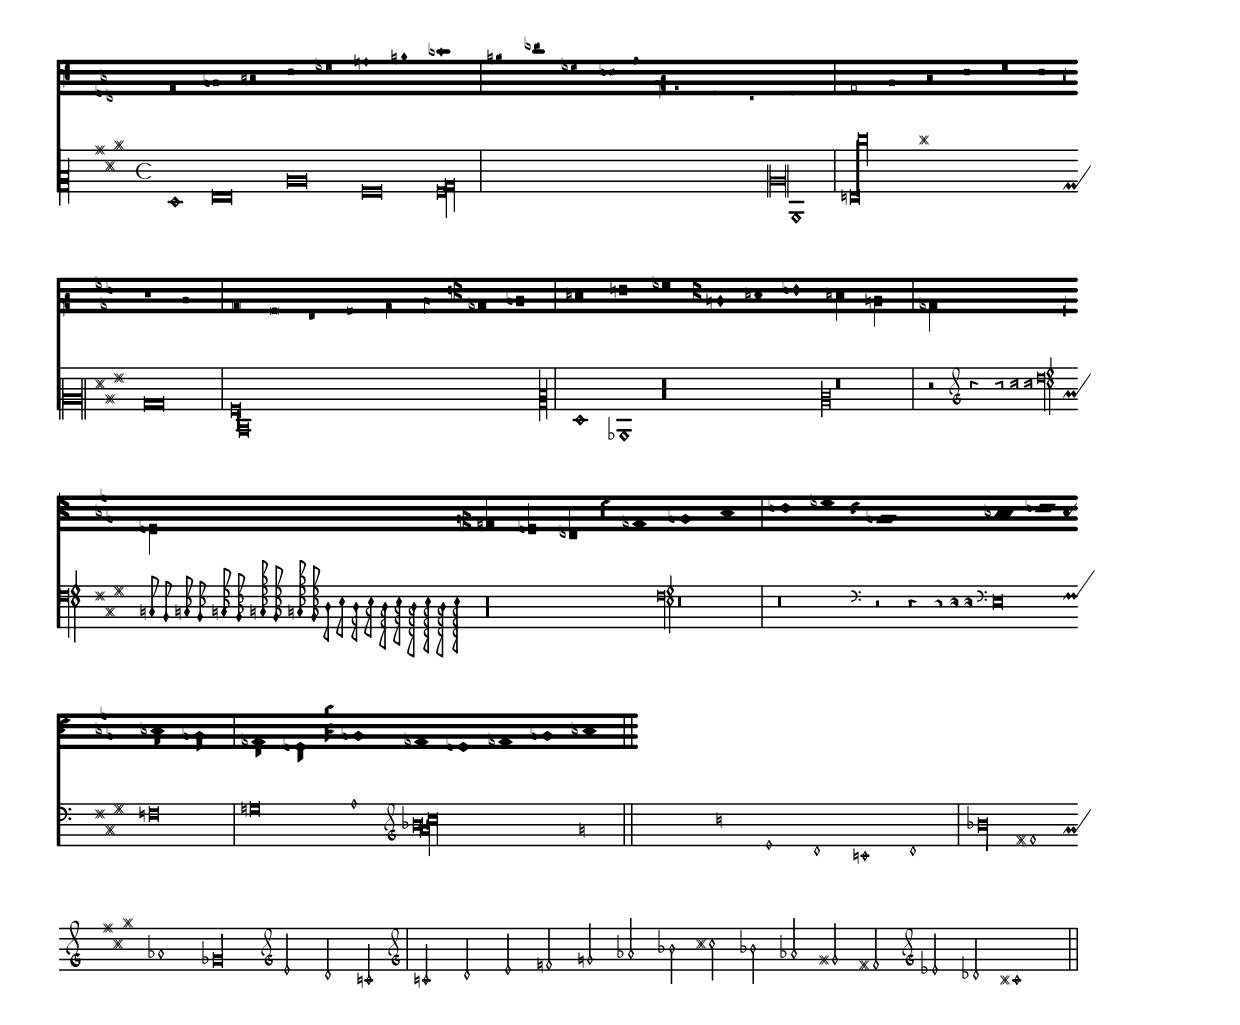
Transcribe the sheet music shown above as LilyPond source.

%% Do not edit this file; it is automatically
%% generated from LSR http://lsr.dsi.unimi.it
%% This file is in the public domain.
\version "2.13.39"

\header {
  lsrtags = "ancient-notation"

%% Translation of GIT committish: a874fda3641c9e02f61be5c41b215b8304b8ed00
  texidoces = "
Aquí se muestran muchos de (¿o quizá todos?) los símbolos que
están contemplados por la capacidad de LilyPond para la música
antigua.
"

  doctitlees = "Tipografía de música antigua"


%% Translation of GIT committish: 9a65042d49324f2e3dff18c4b0858def81232eea
  texidocfr ="
Voici comment graver la plupart, sinon tous les symboles que
LilyPond prend en charge en matière de musique ancienne.

"
  doctitlefr = "Gravure de musique ancienne"

  texidoc = "
Shown here are many (all?) of the symbols that are included in
LilyPond's support for ancient notation.



"
  doctitle = "Ancient fonts"
} % begin verbatim

upperStaff = \new VaticanaStaff = "upperStaff" <<
  \context VaticanaVoice <<
    \transpose c c {

      \override NoteHead #'style = #'vaticana.punctum
      \key es \major
      \clef "vaticana-fa2"
      c1 des e f ges

      \override NoteHead #'style = #'vaticana.inclinatum
      a! b ces'
      \bar "|"
      % \break % 1 (8*1)

      \override NoteHead #'style = #'vaticana.quilisma
      b! des'! ges! fes!
      \breathe
      \clef "vaticana-fa1"
      \override NoteHead #'style = #'vaticana.plica
      es d
      \override NoteHead #'style = #'vaticana.reverse.plica
      c d
      \bar "|"
      % \break %2 (8*1)

      \override NoteHead #'style = #'vaticana.punctum.cavum
      es f
      \override NoteHead #'style = #'vaticana.lpes
      g as
      \override NoteHead #'style = #'vaticana.upes
      bes as
      \override NoteHead #'style = #'vaticana.vupes
      g f
      \override NoteHead #'style = #'vaticana.linea.punctum
      \once \override Staff.BarLine #'bar-size = #2.0 \bar "|"
      % \break % 3 (8*1)

      es d
      \override NoteHead #'style = #'vaticana.epiphonus
      c d
      \override NoteHead #'style = #'vaticana.cephalicus
      es f

      \override Staff.KeySignature #'glyph-name-alist = #alteration-medicaea-glyph-name-alist
      \override Staff.Accidental #'glyph-name-alist = #alteration-medicaea-glyph-name-alist
      \override Staff.Custos #'style = #'medicaea
      \override NoteHead #'style = #'medicaea.punctum
      \clef "medicaea-fa2"
      ces des
      \bar "|"
      % \break % 4 (8*1)

      e! f! ges
      \clef "medicaea-do2"
      \override NoteHead #'style = #'medicaea.inclinatum
      a! b! ces'
      \override NoteHead #'style = #'medicaea.virga
      b! a!
      \bar "|"
      % \break % 5 (8*1)

      ges fes
      \clef "medicaea-fa1"
      \override NoteHead #'style = #'medicaea.rvirga
      e des ces

      \override Staff.KeySignature #'glyph-name-alist = #alteration-hufnagel-glyph-name-alist
      \override Staff.Accidental #'glyph-name-alist = #alteration-hufnagel-glyph-name-alist
      \override Staff.Custos #'style = #'hufnagel
      \override NoteHead #'style = #'hufnagel.punctum
      \clef "hufnagel-fa2"
      ces des es
      \bar "|"
      % \break % 6 (8*1)

      fes ges
      \clef "hufnagel-do2"
      \override NoteHead #'style = #'hufnagel.lpes
      as! bes! ces'
      \override NoteHead #'style = #'hufnagel.virga
      bes! as!
      \bar "|"
      % \break % 7 (8*1)

      ges! fes!
      \clef "hufnagel-do-fa"
      \override NoteHead #'style = #'hufnagel.punctum
      es! des ces des! es! fes!
      \bar "||"
      % \break % 8 (8*1)

      s32*1
      % \break % 12 (32*1)
    }
  >>
>>

lowerStaff = \new MensuralStaff = "lowerStaff" <<
  \context MensuralVoice <<
    \transpose c c {

      \key a \major
      cis'1 d'\breve gis'\breve e'\breve \[ e'\longa fis'\longa \]
      \set Staff.forceClef = ##t
      \clef "neomensural-c2"
      cis1
      \bar "|"
      % \break % 2 (16*1)

      \[ g\breve dis''\longa \]
      b\breve \[ a\longa d\longa \]
      \clef "petrucci-c2"
      % \break % 4 (16*1)

      fis1 ces1
      \clef "petrucci-c2"
      r\longa
      \set Staff.forceClef = ##t
      \clef "mensural-c2"
      r\breve
      \bar "|"
      % \break % 5 (8*1)

      r2
      \clef "mensural-g"
      r4 r8 r16 r16
      \override NoteHead #'style = #'mensural
      \override Rest #'style = #'mensural
      \clef "petrucci-f"
      c8 b, c16 b, c32 b, c64 b, c64 b,
      d8 e d16 e d32 e d64 e d64 e
      r\longa
      \set Staff.forceClef = ##t
      \clef "petrucci-f"
      r\breve
      \bar "|"
      % \break % 6 (8*1)

      r\breve
      \clef "mensural-f"
      r2 r4 r8 r16 r16

      \set Staff.forceClef = ##t
      \clef "mensural-f"
      e\breve f g a1
      \clef "mensural-g"
      % \break % 7 (8*1)

      \[ bes'!\longa a'!\longa c''!\longa \]
      e'1 d' c' d' \bar "|"
      \bar "|"
      % \break % 9 (16*1)

      bes'!\longa fis'!1 as'!1 ges'!\longa % lig
      \set Staff.forceClef = ##t
      \clef "mensural-g"
      e'2 d' c' \bar "|"
      % \break % 11 (16*1)

      \set Staff.forceClef = ##t
      \clef "petrucci-g"
      c'2 d' e' f'
      \clef "petrucci-g"
      g' as'! bes'! cis''!
      bes'! as'! gis'! fis'!
      \set Staff.forceClef = ##t
      \clef "mensural-g"
      es'! des'! cis'!1 \bar "||"
      % \break % 12 (8*1)
    }
  >>
>>

\paper {
  line-thickness = #(/ staff-space 5.0)
}

\score {
  <<
    \upperStaff
    \lowerStaff
  >>
  \layout {
    indent = 0.0
    line-width = 17.25\cm
    \context {
      \Score
      timing = ##f
    }
    \context {
      \MensuralVoice
      \override NoteHead #'style = #'neomensural
      \override Rest #'style = #'neomensural
      \override Stem #'flag-style = #'mensural
      \override Stem #'thickness = #1.0
    }
    \context {
      \MensuralStaff
      \revert  BarLine #'transparent
      \override KeySignature #'glyph-name-alist = #alteration-mensural-glyph-name-alist
      clefGlyph = #"clefs.petrucci.c2"
    }
    \context {
      \VaticanaStaff
      \revert  BarLine #'transparent
      \override StaffSymbol #'thickness = #2.0
      \override KeySignature #'glyph-name-alist = #alteration-vaticana-glyph-name-alist
      \override Custos #'neutral-position = #4
    }
  }
}

